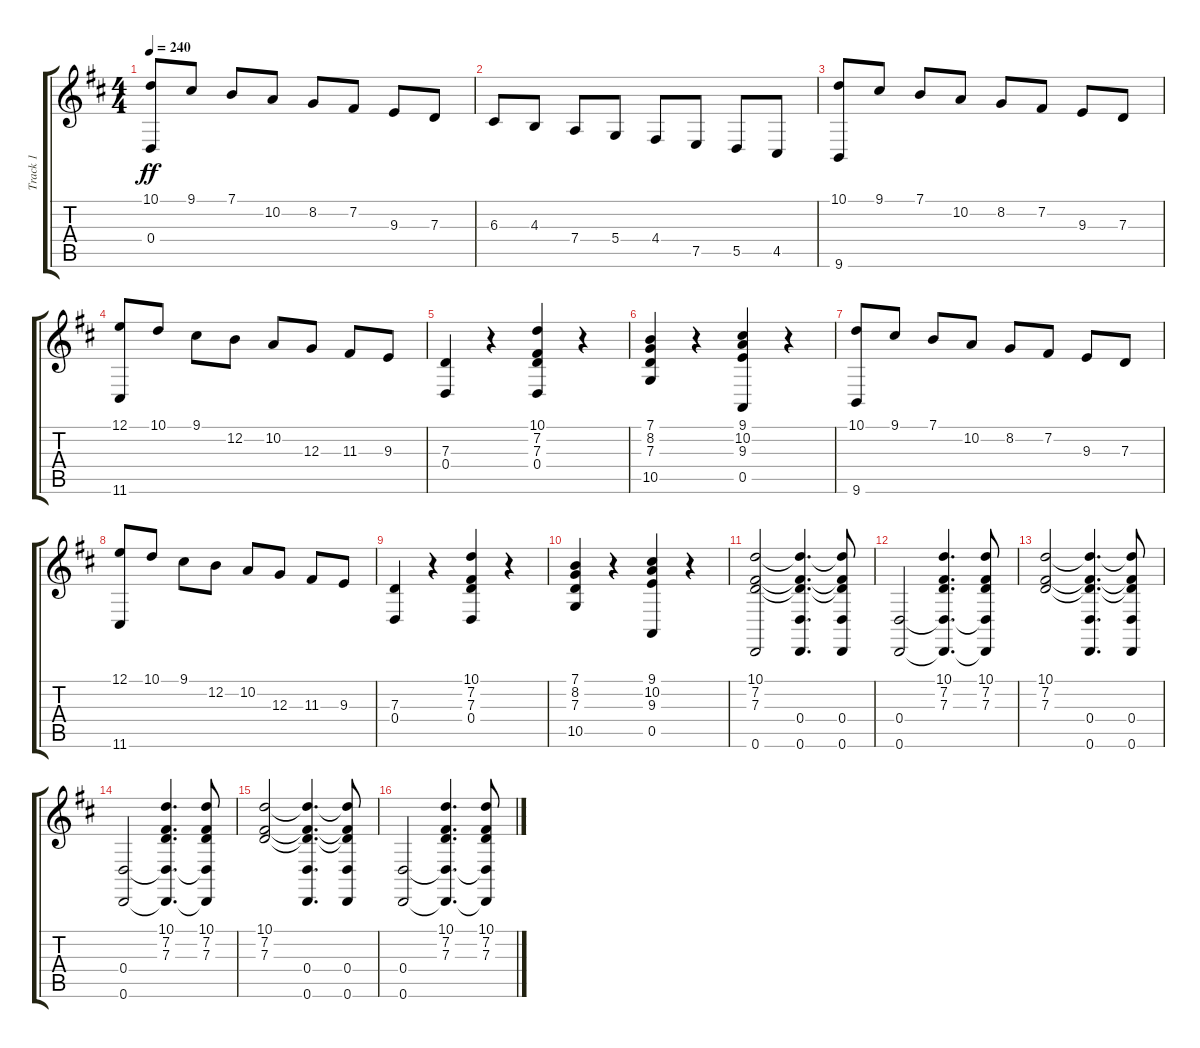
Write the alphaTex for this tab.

\track ("Track 1" "Track 1") {instrument musicbox}
\staff {score tabs}
\tuning (E4 B3 G3 D3 A2 D2) {hide}
\ts (4 4)
\tempo 240
\clef g2
\ks d
(10.1 0.4).8{dy ff} 9.1.8 7.1.8 10.2.8 8.2.8 7.2.8 9.3.8 7.3.8 |
6.3.8 4.3.8 7.4.8 5.4.8 4.4.8 7.5.8 5.5.8 4.5.8 |
(10.1 9.6).8 9.1.8 7.1.8 10.2.8 8.2.8 7.2.8 9.3.8 7.3.8 |
(12.1 11.6).8 10.1.8 9.1.8 12.2.8 10.2.8 12.3.8 11.3.8 9.3.8 |
(7.3 0.4).4 r.4 (10.1 7.2 7.3 0.4).4 r.4 |
(7.1 8.2 7.3 10.5).4 r.4 (9.1 10.2 9.3 0.5).4 r.4 |
(10.1 9.6).8 9.1.8 7.1.8 10.2.8 8.2.8 7.2.8 9.3.8 7.3.8 |
(12.1 11.6).8 10.1.8 9.1.8 12.2.8 10.2.8 12.3.8 11.3.8 9.3.8 |
(7.3 0.4).4 r.4 (10.1 7.2 7.3 0.4).4 r.4 |
(7.1 8.2 7.3 10.5).4 r.4 (9.1 10.2 9.3 0.5).4 r.4 |
(10.1 7.2 7.3 0.6).2 (10.1{t} 7.2{t} 7.3{t} 0.4 0.6).4{d} (10.1{t} 7.2{t} 7.3{t} 0.4 0.6).8 |
(0.4 0.6).2 (10.1 7.2 7.3 0.4{t} 0.6{t}).4{d} (10.1 7.2 7.3 0.4{t} 0.6{t}).8 |
(10.1 7.2 7.3).2 (10.1{t} 7.2{t} 7.3{t} 0.4 0.6).4{d} (10.1{t} 7.2{t} 7.3{t} 0.4 0.6).8 |
(0.4 0.6).2 (10.1 7.2 7.3 0.4{t} 0.6{t}).4{d} (10.1 7.2 7.3 0.4{t} 0.6{t}).8 |
(10.1 7.2 7.3).2 (10.1{t} 7.2{t} 7.3{t} 0.4 0.6).4{d} (10.1{t} 7.2{t} 7.3{t} 0.4 0.6).8 |
(0.4 0.6).2 (10.1 7.2 7.3 0.4{t} 0.6{t}).4{d} (10.1 7.2 7.3 0.4{t} 0.6{t}).8
